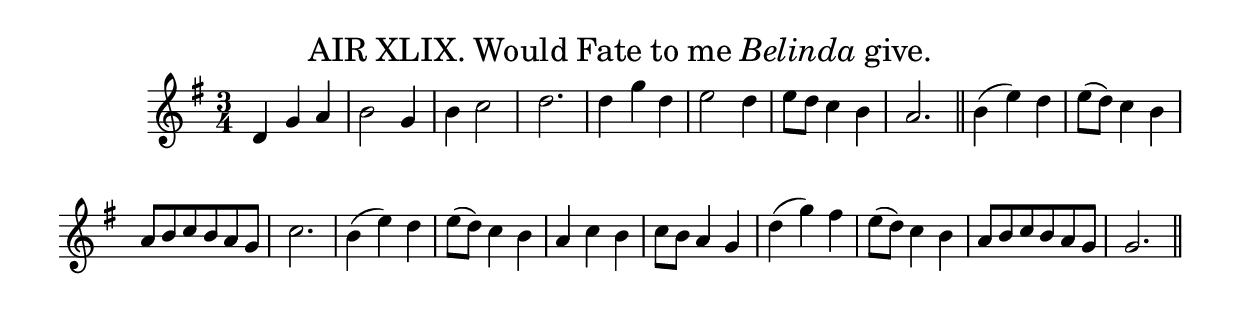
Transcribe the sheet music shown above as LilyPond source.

\version "2.10.25" 
\include "english.ly"

\header
  {title = \markup \smaller \normal-text
    {AIR XLIX. Would Fate to me \italic {Belinda} give.}
  }

\score
  {
  \new Staff
  \relative c'
    {
    \key g \major
    \time 3/4
    \clef treble
    d4 g a | b2 g4 | b4 c2 | d2. | d4 g d | e2 d4 | e8 d c4 b |
    a2. \bar "||" b4( e) d | e8( d) c4 b | a8 b c b a g | c2. |
    b4( e) d | e8( d) c4 b | a4 c b | c8 b a4 g | d'4( g) fs |
    e8( d) c4 b | a8 b c b a g | g2.  \bar "||"
      % both bars printed as repeats
    }
  \layout
    { \context
      { \Score
        \remove Bar_number_engraver
       }
    }
  \midi
    { \context
       { \Score tempoWholesPerMinute = #(ly:make-moment 180 4) } 
    }
  } 
